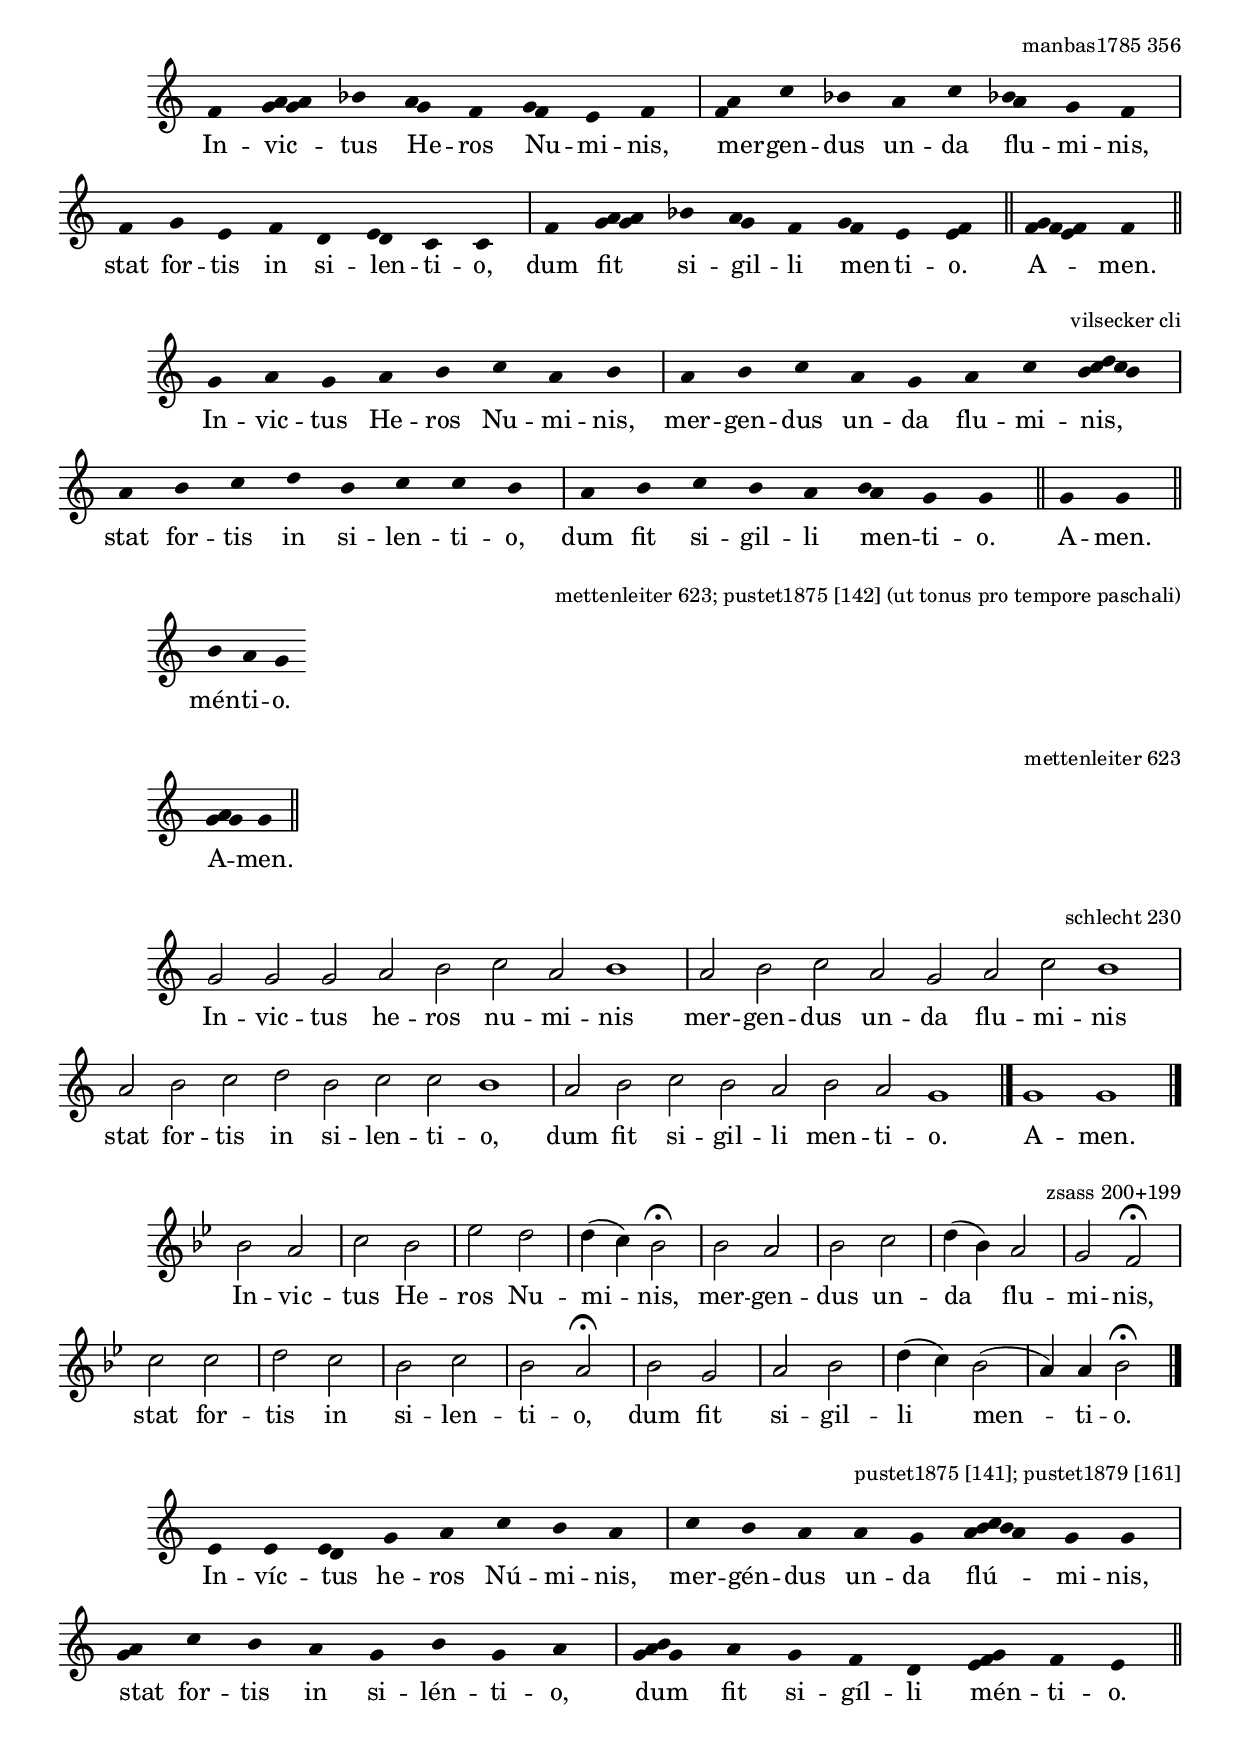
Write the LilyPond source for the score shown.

\version "2.19.32"

\include "../lib/synopsis.ily"

\score {
  \transpose c c' {
    \plainchant
    f4 \melisma { g a g a } bes \melisma { a g } f \melisma { g f } e f \bar "|"
    \melisma { f a } c' bes a c' \melisma { bes a } g f \bar "|"
    f g e f d \melisma { e d } c c \bar "|"
    f \melisma { g a g a } bes \melisma { a g } f \melisma { g f } e \melisma { e f } \bar "||"
    \melisma { f g f e f } f \bar "||"
  }
  \addlyrics {
    In -- vic -- tus He -- ros Nu -- mi -- nis,
    mer -- gen -- dus un -- da flu -- mi -- nis,
    stat for -- tis in si -- len -- ti -- o,
    dum fit si -- gil -- li men -- ti -- o.
    A -- men.
  }
  \header {
    quid = "hymnus"
    fontes = "manbas1785 356"
  }
}

\score {
  \transpose c c' {
    \plainchant
    g4 a g a b c' a b \bar "|"
    a b c' a g a c' \melisma { b c' d' c' b } \bar "|"
    a b c' d' b c' c' b \bar "|"
    a b c' b a \melisma { b a } g g \bar "||"
    g g \bar "||"
  }
  \addlyrics {
    In -- vic -- tus He -- ros Nu -- mi -- nis,
    mer -- gen -- dus un -- da flu -- mi -- nis,
    stat for -- tis in si -- len -- ti -- o,
    dum fit si -- gil -- li men -- ti -- o.
    A -- men.
  }
  \header {
    quid = "hymnus"
    fontes = "vilsecker cli"
  }
}

\score {
  \transpose c c' {
    \plainchant
    b a g
  }
  \addlyrics {
    mén -- ti -- o.
  }
  \header {
    fontes = "mettenleiter 623; pustet1875 [142] (ut tonus pro tempore paschali)"
  }
}
% except of the Eastertide tone,
% pustet1875 also has notated tone "Infra Octavam Ascensionis", p. [143]
% Doesn't seem to be proper in the true sense and so I'm leaving it out for now.

\score {
  \transpose c c' {
    \plainchant
    \melisma { g4 a g } g \bar "||"
  }
  \addlyrics {
    A -- men.
  }
  \header {
    fontes = "mettenleiter 623"
  }
}

\score {
  \relative c'' {
    % \clef "soprano"
    \cadenzaOn
    g2 g g a b c a b1 \bar "|"
    a2 b c a g a c b1 \bar "|"
    a2 b c d b c c b1 \bar "|"
    a2 b c b a b a g1 \bar "|."
    g g \bar "|."
  }
  \addlyrics {
    In -- vic -- tus he -- ros nu -- mi -- nis
    mer -- gen -- dus un -- da flu -- mi -- nis
    stat for -- tis in si -- len -- ti -- o,
    dum fit si -- gil -- li men -- ti -- o.
    A -- men.
  }
  \header {
    quid = "hymnus"
    fontes = "schlecht 230"
  }
}

\score {
  \relative c'' {
    \key bes \major
    \time 2/2
    bes2 a c bes es d d4( c) bes2\fermata
    bes2 a bes c d4( bes) a2 g f\fermata
    c'2 c d c bes c bes a\fermata
    bes g a bes d4( c) bes2( a4) a bes2\fermata \bar "|."
  }
  \addlyrics {
    In -- vic -- tus He -- ros Nu -- mi -- nis,
    mer -- gen -- dus un -- da flu -- mi -- nis,
    stat for -- tis in si -- len -- ti -- o,
    dum fit si -- gil -- li men -- ti -- o.
  }
  \header {
    quid = "hymnus"
    fontes = "zsass 200+199"
  }
}

\score {
  \transpose c c' {
    \plainchant
    e4 e \melisma { e d } g a c' b a \bar "|"
    c' b a a g \melisma { a b c' b a } g g \bar "|"
    \melisma { g a } c' b a g b g a \bar "|"
    \melisma { g a b g } a g f d \melisma { e f g } f e \bar "||"
  }
  \addlyrics {
    In -- víc -- tus he -- ros Nú -- mi -- nis,
    mer -- gén -- dus un -- da flú -- mi -- nis,
    stat for -- tis in si -- lén -- ti -- o,
    dum fit si -- gíl -- li mén -- ti -- o.
  }
  \header {
    quid = "hymnus"
    fontes = "pustet1875 [141]; pustet1879 [161]"
  }
}

\score {
  \transpose c c' {
    \plainchant
    g4 a g a
  }
  \addlyrics {
    si -- lén -- ti -- o
  }
  \header {
    fontes = "pustet1875 [141]"
  }
}

\score {
  \transpose c c' {
    \plainchant
    \melisma { d4 e f e d e } e \bar "||"
  }
  \addlyrics {
    A -- men.
  }
  \header {
    fontes = "pustet1875 [142]; pustet1882 [125]"
  }
}

%{
\score {
  \transpose c c' {
    \plainchant

  }
  \addlyrics {

  }
  \header {
    fontes = ""
  }
}
%}